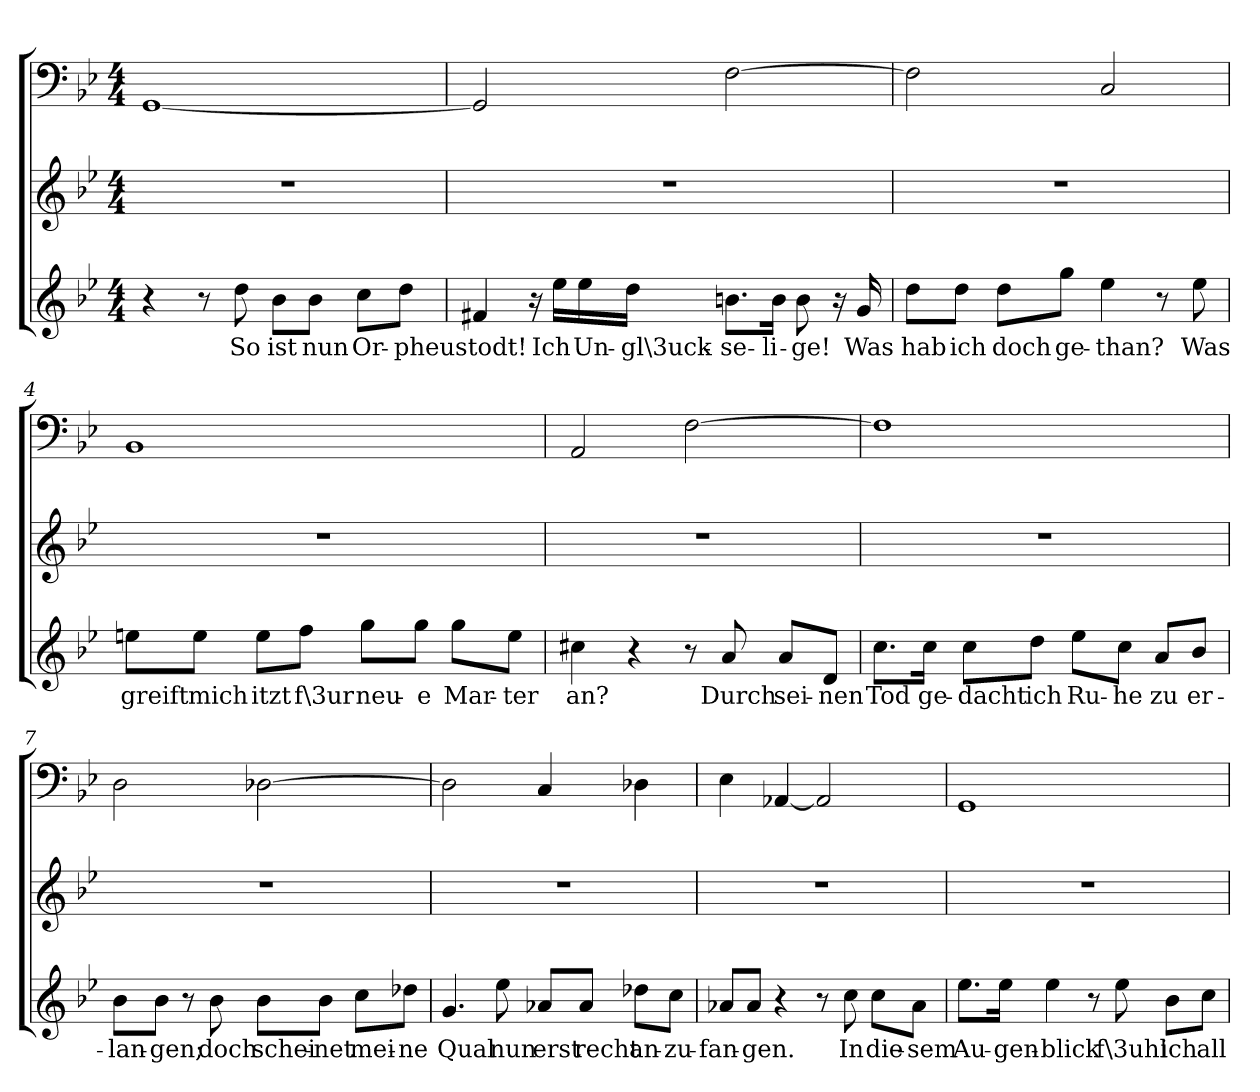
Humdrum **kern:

**kern	**text	**kern	**kern
*part3	*part3	*part2	*part1
*staff3	*staff3	*staff2	*staff1
*clefG2	*	*clefG2	*clefF4
*k[b-e-]	*	*k[b-e-]	*k[b-e-]
*B-:	*	*B-:	*B-:
*M4/4	*	*M4/4	*M4/4
=1	=1	=1	=1
4r	.	1r	[1GG/
8r	.	.	.
8dd\	So	.	.
8b-\L	ist	.	.
8b-\J	nun	.	.
8cc\L	Or-	.	.
8dd\J	-pheus	.	.
=2	=2	=2	=2
4f#X/	todt!	1r	2GG/]
16r	.	.	.
16ee-\LL	Ich	.	.
16ee-\	Un-	.	.
16dd\JJ	-gl\3uck-	.	.
8.bn\L	-se-	.	[2F\
16b\Jk	-li-	.	.
8b\	-ge!	.	.
16r	.	.	.
16g/	Was	.	.
=3	=3	=3	=3
8dd\L	hab	1r	2F\]
8dd\J	ich	.	.
8dd\L	doch	.	.
8gg\J	ge-	.	.
4ee-\	-than?	.	2C/
8r	.	.	.
8ee-\	Was	.	.
=4	=4	=4	=4
8een\L	greift	1r	1BB-/
8ee\J	mich	.	.
8ee\L	itzt	.	.
8ff\J	f\3ur	.	.
8gg\L	neu-	.	.
8gg\J	-e	.	.
8gg\L	Mar-	.	.
8ee\J	-ter	.	.
=5	=5	=5	=5
4cc#X\	an?	1r	2AA/
4r	.	.	.
8r	.	.	[2F\
8a/	Durch	.	.
8a/L	sei-	.	.
8d/J	-nen	.	.
=6	=6	=6	=6
8.cc\L	Tod	1r	1F\]
16cc\Jk	ge-	.	.
8cc\L	-dacht	.	.
8dd\J	ich	.	.
8ee-\L	Ru-	.	.
8cc\J	-he	.	.
8a/L	zu	.	.
8b-/J	er-	.	.
=7	=7	=7	=7
8b-\L	-lan-	1r	2D\
8b-\J	-gen;	.	.
8r	.	.	.
8b-\	doch	.	.
8b-\L	schei-	.	[2D-X\
8b-\J	-net	.	.
8cc\L	mei-	.	.
8dd-X\J	-ne	.	.
=8	=8	=8	=8
4.g/	Qual	1r	2D-\]
8ee-\	nun	.	.
8a-X/L	erst	.	4C/
8a-/J	recht	.	.
8dd-X\L	an-	.	4D-X\
8cc\J	-zu-	.	.
=9	=9	=9	=9
8a-X/L	-fan-	1r	4E-\
8a-/J	-gen.	.	.
4r	.	.	[4AA-X/
8r	.	.	2AA-/]
8cc\	In	.	.
8cc\L	die-	.	.
8a-\J	-sem	.	.
=10	=10	=10	=10
8.ee-\L	Au-	1r	1GG/
16ee-\Jk	-gen-	.	.
4ee-\	-blick	.	.
8r	.	.	.
8ee-\	f\3uhl	.	.
8b-\L	ich	.	.
8cc\J	all	.	.
=	=	=	=
*-	*-	*-	*-
